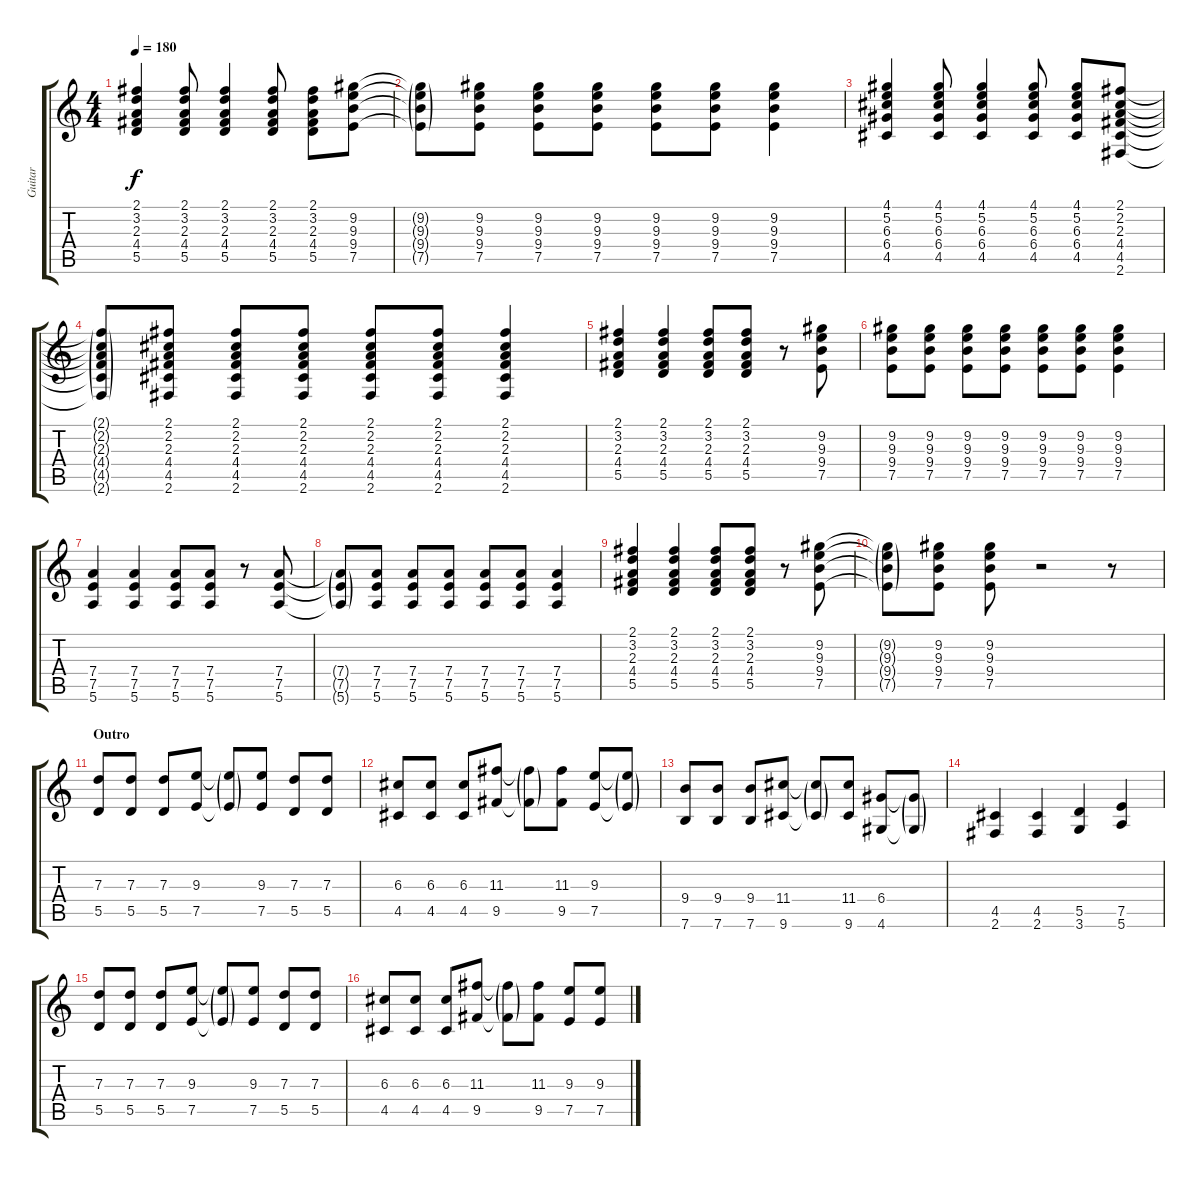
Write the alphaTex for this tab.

\track ("Guitar" "Guitar") {instrument distortionguitar}
\staff {score tabs}
\tuning (E4 B3 G3 D3 A2 E2) {hide}
\ts (4 4)
\tempo 180
\clef g2
\ks c
(2.1 3.2 2.3 4.4 5.5).4{dy f} (2.1 3.2 2.3 4.4 5.5).8 (2.1 3.2 2.3 4.4 5.5).4 (2.1 3.2 2.3 4.4 5.5).8 (2.1 3.2 2.3 4.4 5.5).8 (9.2 9.3 9.4 7.5).8 |
(9.2{g t} 9.3{g t} 9.4{g t} 7.5{g t}).8 (9.2 9.3 9.4 7.5).8 (9.2 9.3 9.4 7.5).8 (9.2 9.3 9.4 7.5).8 (9.2 9.3 9.4 7.5).8 (9.2 9.3 9.4 7.5).8 (9.2 9.3 9.4 7.5).4 |
(4.1 5.2 6.3 6.4 4.5).4 (4.1 5.2 6.3 6.4 4.5).8 (4.1 5.2 6.3 6.4 4.5).4 (4.1 5.2 6.3 6.4 4.5).8 (4.1 5.2 6.3 6.4 4.5).8 (2.1 2.2 2.3 4.4 4.5 2.6).8 |
(2.1{g t} 2.2{g t} 2.3{g t} 4.4{g t} 4.5{g t} 2.6{g t}).8 (2.1 2.2 2.3 4.4 4.5 2.6).8 (2.1 2.2 2.3 4.4 4.5 2.6).8 (2.1 2.2 2.3 4.4 4.5 2.6).8 (2.1 2.2 2.3 4.4 4.5 2.6).8 (2.1 2.2 2.3 4.4 4.5 2.6).8 (2.1 2.2 2.3 4.4 4.5 2.6).4 |
(2.1 3.2 2.3 4.4 5.5).4 (2.1 3.2 2.3 4.4 5.5).4 (2.1 3.2 2.3 4.4 5.5).8 (2.1 3.2 2.3 4.4 5.5).8 r.8 (9.2 9.3 9.4 7.5).8 |
(9.2 9.3 9.4 7.5).8 (9.2 9.3 9.4 7.5).8 (9.2 9.3 9.4 7.5).8 (9.2 9.3 9.4 7.5).8 (9.2 9.3 9.4 7.5).8 (9.2 9.3 9.4 7.5).8 (9.2 9.3 9.4 7.5).4 |
(7.4 7.5 5.6).4 (7.4 7.5 5.6).4 (7.4 7.5 5.6).8 (7.4 7.5 5.6).8 r.8 (7.4 7.5 5.6).8 |
(7.4{g t} 7.5{g t} 5.6{g t}).8 (7.4 7.5 5.6).8 (7.4 7.5 5.6).8 (7.4 7.5 5.6).8 (7.4 7.5 5.6).8 (7.4 7.5 5.6).8 (7.4 7.5 5.6).4 |
(2.1 3.2 2.3 4.4 5.5).4 (2.1 3.2 2.3 4.4 5.5).4 (2.1 3.2 2.3 4.4 5.5).8 (2.1 3.2 2.3 4.4 5.5).8 r.8 (9.2 9.3 9.4 7.5).8 |
(9.2{g t} 9.3{g t} 9.4{g t} 7.5{g t}).8 (9.2 9.3 9.4 7.5).8 (9.2 9.3 9.4 7.5).8 r.2 r.8 |
\section ("" "Outro")
(7.3 5.5).8 (7.3 5.5).8 (7.3 5.5).8 (9.3 7.5).8 (9.3{g t} 7.5{g t}).8 (9.3 7.5).8 (7.3 5.5).8 (7.3 5.5).8 |
(6.3 4.5).8 (6.3 4.5).8 (6.3 4.5).8 (11.3 9.5).8 (11.3{g t} 9.5{g t}).8 (11.3 9.5).8 (9.3 7.5).8 (9.3{g t} 7.5{g t}).8 |
(9.4 7.6).8 (9.4 7.6).8 (9.4 7.6).8 (11.4 9.6).8 (11.4{g t} 9.6{g t}).8 (11.4 9.6).8 (6.4 4.6).8 (6.4{g t} 4.6{g t}).8 |
(4.5 2.6).4 (4.5 2.6).4 (5.5 3.6).4 (7.5 5.6).4 |
(7.3 5.5).8 (7.3 5.5).8 (7.3 5.5).8 (9.3 7.5).8 (9.3{g t} 7.5{g t}).8 (9.3 7.5).8 (7.3 5.5).8 (7.3 5.5).8 |
(6.3 4.5).8 (6.3 4.5).8 (6.3 4.5).8 (11.3 9.5).8 (11.3{g t} 9.5{g t}).8 (11.3 9.5).8 (9.3 7.5).8 (9.3 7.5).8
